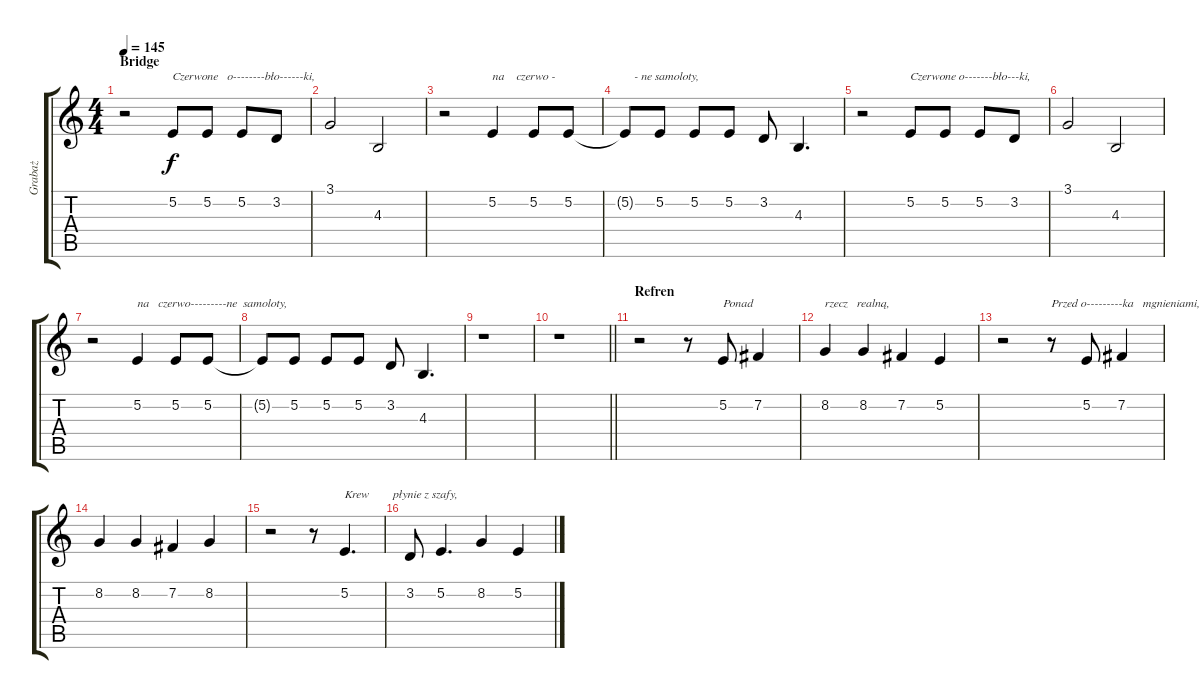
\track ("Grabaż" "Grabaż") {instrument lead6voice}
\staff {score tabs}
\tuning (E4 B3 G3 D3 A2 E2) {hide}
\ts (4 4)
\section ("" "Bridge")
\tempo 145
\clef g2
\ks c
r.2{dy f} 5.2.8{txt "Czerwone   o--------bło------ki,"} 5.2.8 5.2.8 3.2.8 |
3.1.2 4.3.2 |
r.2 5.2.4{txt "na    czerwo -"} 5.2.8 5.2.8 |
5.2{t}.8{txt "   - ne samoloty,"} 5.2.8 5.2.8 5.2.8 3.2.8 4.3.4{d} |
r.2 5.2.8{txt "Czerwone o-------bło---ki,"} 5.2.8 5.2.8 3.2.8 |
3.1.2 4.3.2 |
r.2 5.2.4{txt "na   czerwo---------ne  samoloty,"} 5.2.8 5.2.8 |
5.2{t}.8 5.2.8 5.2.8 5.2.8 3.2.8 4.3.4{d} |
r.1 |
\barLineRight lightlight
r.1 |
\section ("" "Refren")
r.2 r.8 5.2.8{txt "Ponad"} 7.2.4 |
8.2.4{txt "rzecz   realną,"} 8.2.4 7.2.4 5.2.4 |
r.2 r.8{txt "Przed o---------ka   mgnieniami,"} 5.2.8 7.2.4 |
8.2.4 8.2.4 7.2.4 8.2.4 |
r.2 r.8 5.2.4{d txt "Krew        płynie z szafy,"} |
3.2.8 5.2.4{d} 8.2.4 5.2.4
